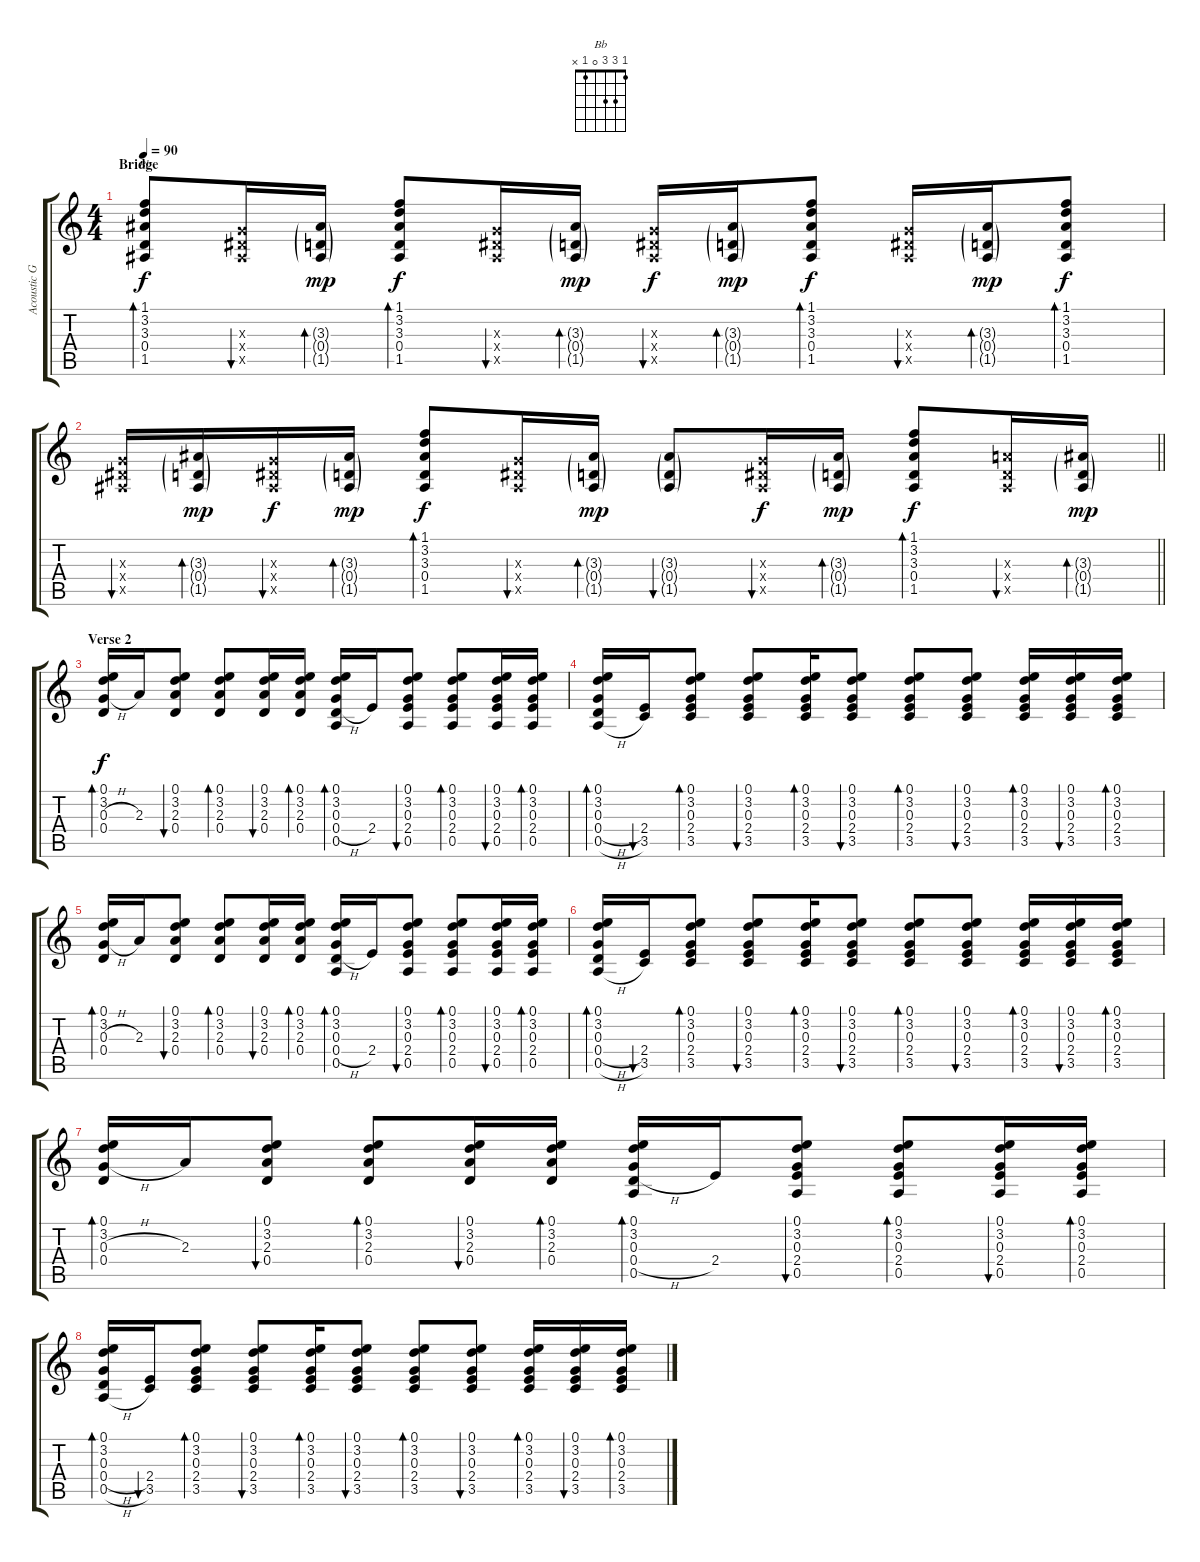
\track ("Acoustic Guitar" "Acoustic G") {instrument acousticguitarsteel}
\staff {score tabs}
\tuning (E4 B3 G3 D3 A2 E2) {hide}
\chord ("Bb" 1 3 3 0 1 x)
\ts (4 4)
\section ("" "Bridge")
\tempo 90
\clef g2
\ks c
(1.1 3.2 3.3 0.4 1.5).8{bd 60 ch "Bb" dy f} (0.3{x} 1.4{x} 1.5{x}).16{bu 60} (3.3{g} 0.4{g} 1.5{g}).16{bd 60 dy mp} (1.1 3.2 3.3 0.4 1.5).8{bd 60 dy f} (0.3{x} 1.4{x} 1.5{x}).16{bu 60} (3.3{g} 0.4{g} 1.5{g}).16{bd 60 dy mp} (0.3{x} 1.4{x} 1.5{x}).16{bu 60 dy f} (3.3{g} 0.4{g} 1.5{g}).16{bd 60 dy mp} (1.1 3.2 3.3 0.4 1.5).8{bd 60 dy f} (0.3{x} 1.4{x} 1.5{x}).16{bu 60} (3.3{g} 0.4{g} 1.5{g}).16{bd 60 dy mp} (1.1 3.2 3.3 0.4 1.5).8{bd 60 dy f} |
\barLineRight lightlight
(0.3{x} 1.4{x} 1.5{x}).16{bu 60} (3.3{g} 0.4{g} 1.5{g}).16{bd 60 dy mp} (0.3{x} 1.4{x} 1.5{x}).16{bu 60 dy f} (3.3{g} 0.4{g} 1.5{g}).16{bd 60 dy mp} (1.1 3.2 3.3 0.4 1.5).8{bd 60 dy f} (0.3{x} 1.4{x} 1.5{x}).16{bu 60} (3.3{g} 0.4{g} 1.5{g}).16{bd 60 dy mp} (3.3{g} 0.4{g} 1.5{g}).8{bu 60} (0.3{x} 1.4{x} 1.5{x}).16{bu 60 dy f} (3.3{g} 0.4{g} 1.5{g}).16{bd 60 dy mp} (1.1 3.2 3.3 0.4 1.5).8{bd 60 dy f} (2.3{x} 0.4{x} 1.5{x}).16{bu 60} (3.3{g} 0.4{g} 1.5{g}).16{bd 60 dy mp} |
\section ("" "Verse 2")
(0.1 3.2 0.3{h} 0.4).16{bd 60 dy f} 2.3.16 (0.1 3.2 2.3 0.4).8{bu 60} (0.1 3.2 2.3 0.4).8{bd 60} (0.1 3.2 2.3 0.4).16{bu 60} (0.1 3.2 2.3 0.4).16{bd 60} (0.1 3.2 0.3 0.4{h} 0.5).16{bd 60} 2.4.16 (0.1 3.2 0.3 2.4 0.5).8{bu 60} (0.1 3.2 0.3 2.4 0.5).8{bd 60} (0.1 3.2 0.3 2.4 0.5).16{bu 60} (0.1 3.2 0.3 2.4 0.5).16{bd 60} |
(0.1 3.2 0.3 0.4{h} 0.5{h}).16{bd 60} (2.4 3.5).16{bu 60} (0.1 3.2 0.3 2.4 3.5).8{bd 60} (0.1 3.2 0.3 2.4 3.5).8{bu 60} (0.1 3.2 0.3 2.4 3.5).16{bd 60} (0.1 3.2 0.3 2.4 3.5).8{bu 60} (0.1 3.2 0.3 2.4 3.5).8{bd 60} (0.1 3.2 0.3 2.4 3.5).8{bu 60} (0.1 3.2 0.3 2.4 3.5).16{bd 60} (0.1 3.2 0.3 2.4 3.5).16{bu 60} (0.1 3.2 0.3 2.4 3.5).16{bd 60} |
(0.1 3.2 0.3{h} 0.4).16{bd 60} 2.3.16 (0.1 3.2 2.3 0.4).8{bu 60} (0.1 3.2 2.3 0.4).8{bd 60} (0.1 3.2 2.3 0.4).16{bu 60} (0.1 3.2 2.3 0.4).16{bd 60} (0.1 3.2 0.3 0.4{h} 0.5).16{bd 60} 2.4.16 (0.1 3.2 0.3 2.4 0.5).8{bu 60} (0.1 3.2 0.3 2.4 0.5).8{bd 60} (0.1 3.2 0.3 2.4 0.5).16{bu 60} (0.1 3.2 0.3 2.4 0.5).16{bd 60} |
(0.1 3.2 0.3 0.4{h} 0.5{h}).16{bd 60} (2.4 3.5).16{bu 60} (0.1 3.2 0.3 2.4 3.5).8{bd 60} (0.1 3.2 0.3 2.4 3.5).8{bu 60} (0.1 3.2 0.3 2.4 3.5).16{bd 60} (0.1 3.2 0.3 2.4 3.5).8{bu 60} (0.1 3.2 0.3 2.4 3.5).8{bd 60} (0.1 3.2 0.3 2.4 3.5).8{bu 60} (0.1 3.2 0.3 2.4 3.5).16{bd 60} (0.1 3.2 0.3 2.4 3.5).16{bu 60} (0.1 3.2 0.3 2.4 3.5).16{bd 60} |
(0.1 3.2 0.3{h} 0.4).16{bd 60} 2.3.16 (0.1 3.2 2.3 0.4).8{bu 60} (0.1 3.2 2.3 0.4).8{bd 60} (0.1 3.2 2.3 0.4).16{bu 60} (0.1 3.2 2.3 0.4).16{bd 60} (0.1 3.2 0.3 0.4{h} 0.5).16{bd 60} 2.4.16 (0.1 3.2 0.3 2.4 0.5).8{bu 60} (0.1 3.2 0.3 2.4 0.5).8{bd 60} (0.1 3.2 0.3 2.4 0.5).16{bu 60} (0.1 3.2 0.3 2.4 0.5).16{bd 60} |
(0.1 3.2 0.3 0.4{h} 0.5{h}).16{bd 60} (2.4 3.5).16{bu 60} (0.1 3.2 0.3 2.4 3.5).8{bd 60} (0.1 3.2 0.3 2.4 3.5).8{bu 60} (0.1 3.2 0.3 2.4 3.5).16{bd 60} (0.1 3.2 0.3 2.4 3.5).8{bu 60} (0.1 3.2 0.3 2.4 3.5).8{bd 60} (0.1 3.2 0.3 2.4 3.5).8{bu 60} (0.1 3.2 0.3 2.4 3.5).16{bd 60} (0.1 3.2 0.3 2.4 3.5).16{bu 60} (0.1 3.2 0.3 2.4 3.5).16{bd 60}
